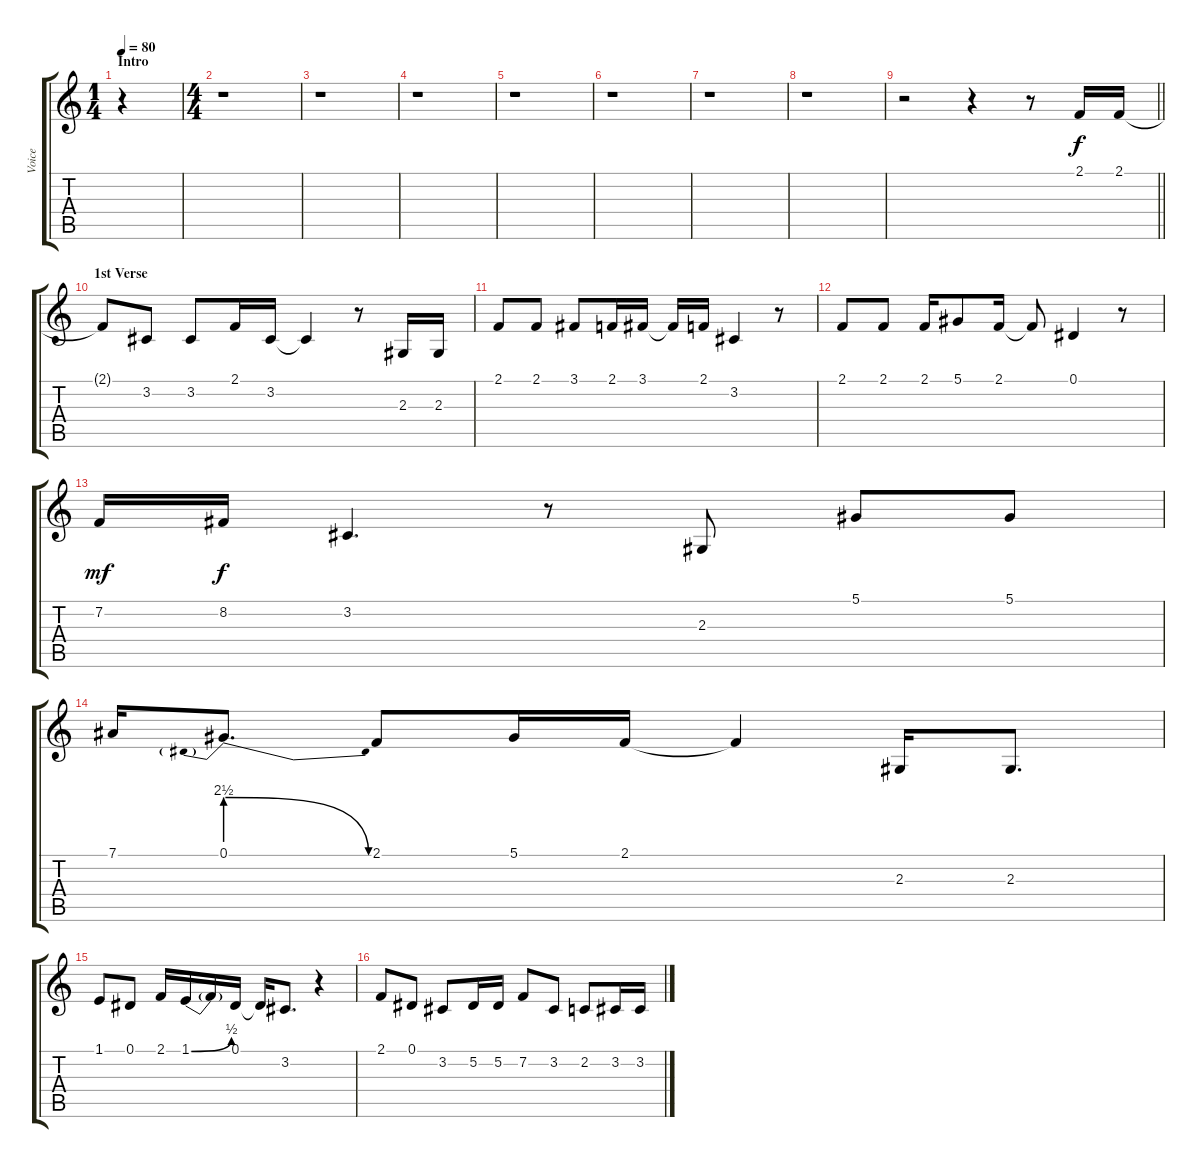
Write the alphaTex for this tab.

\track ("Voice" "Voice") {instrument lead2sawtooth}
\staff {score tabs}
\tuning (Eb4 Bb3 Gb3 Db3 Ab2 Eb2) {hide}
\ts (1 4)
\section ("" "Intro")
\tempo 80
\clef g2
\ks c
r.4{dy f instrument lead2sawtooth} |
\ts (4 4)
r.1 |
r.1 |
r.1 |
r.1 |
r.1 |
r.1 |
r.1 |
\barLineRight lightlight
r.2 r.4 r.8 2.1.16 2.1.16 |
\section ("" "1st Verse")
2.1{t}.8 3.2.8 3.2.8 2.1.16 3.2.16 3.2{t}.4 r.8 2.3.16 2.3.16 |
2.1.8 2.1.8 3.1.8 2.1.16 3.1.16 3.1{t}.16 2.1.16 3.2.4 r.8 |
2.1.8 2.1.8 2.1.16 5.1.8 2.1.16 2.1{t}.8 0.1.4 r.8 |
7.2.16{dy mf} 8.2.16{dy f} 3.2.4{d} r.8 2.3.8 5.1.8 5.1.8 |
7.1.16 0.1{be (prebendrelease 0 10 60 0)}.8{d} 2.1.8 5.1.16 2.1.16 2.1{t}.4 2.3.16 2.3.8{d} |
1.1.8 0.1.8 2.1.16 1.1{be (bend 0 0 60 2)}.16 1.1{t}.16 0.1.16 0.1{t}.16 3.2.8{d} r.4 |
2.1.8 0.1.8 3.2.8 5.2.16 5.2.16 7.2.8 3.2.8 2.2.8 3.2.16 3.2.16
